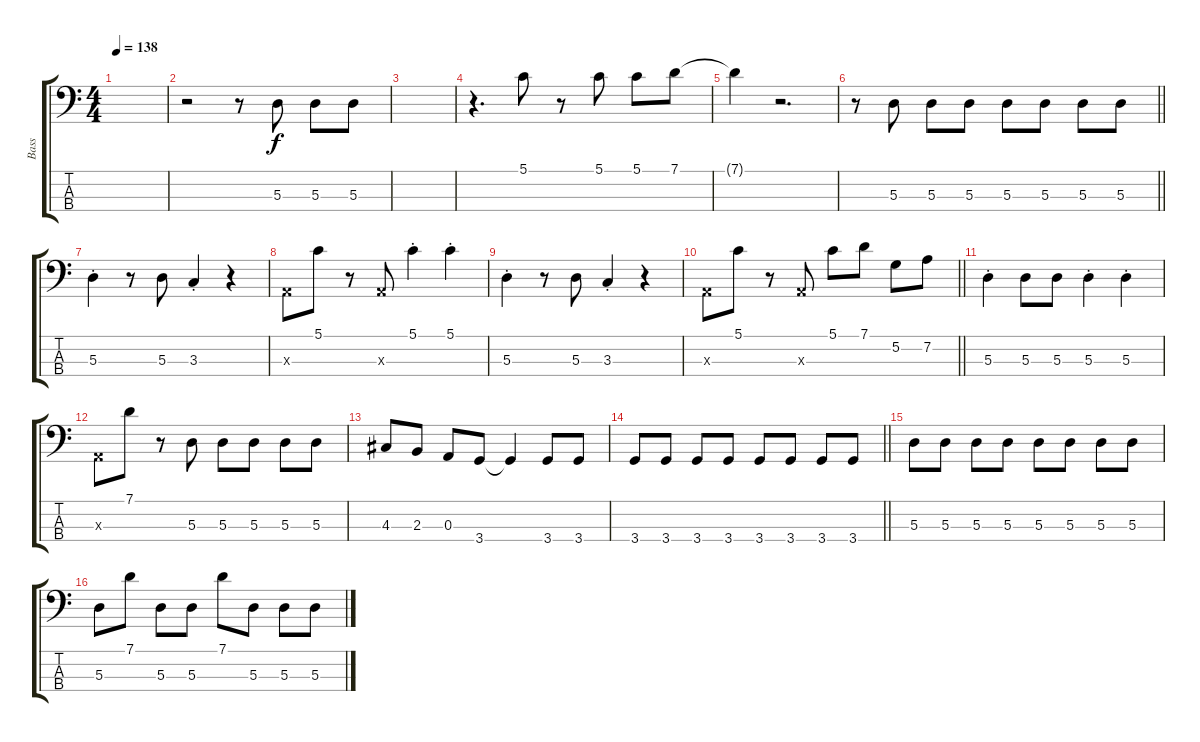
\track ("Bass" "Bass") {instrument electricbassfinger}
\staff {score tabs}
\tuning (G2 D2 A1 E1) {hide}
\ts (4 4)
\tempo 138
\clef f4
\ks c
|
r.2 r.8 5.3.8 5.3.8 5.3.8 |
|
r.4{d} 5.1.8 r.8 5.1.8 5.1.8 7.1.8 |
7.1{t}.4 r.2{d} |
\barLineRight lightlight
r.8 5.3.8 5.3.8 5.3.8 5.3.8 5.3.8 5.3.8 5.3.8 |
5.3{st}.4 r.8 5.3.8 3.3{st}.4 r.4 |
0.3{x}.8 5.1.8 r.8 0.3{x}.8 5.1{st}.4 5.1{st}.4 |
5.3{st}.4 r.8 5.3.8 3.3{st}.4 r.4 |
\barLineRight lightlight
0.3{x}.8 5.1.8 r.8 0.3{x}.8 5.1.8 7.1.8 5.2.8 7.2.8 |
5.3{st}.4 5.3.8 5.3.8 5.3{st}.4 5.3{st}.4 |
0.3{x}.8 7.1.8 r.8 5.3.8 5.3.8 5.3.8 5.3.8 5.3.8 |
4.3.8 2.3.8 0.3.8 3.4.8 3.4{t}.4 3.4.8 3.4.8 |
\barLineRight lightlight
3.4.8 3.4.8 3.4.8 3.4.8 3.4.8 3.4.8 3.4.8 3.4.8 |
5.3.8 5.3.8 5.3.8 5.3.8 5.3.8 5.3.8 5.3.8 5.3.8 |
5.3.8 7.1.8 5.3.8 5.3.8 7.1.8 5.3.8 5.3.8 5.3.8
